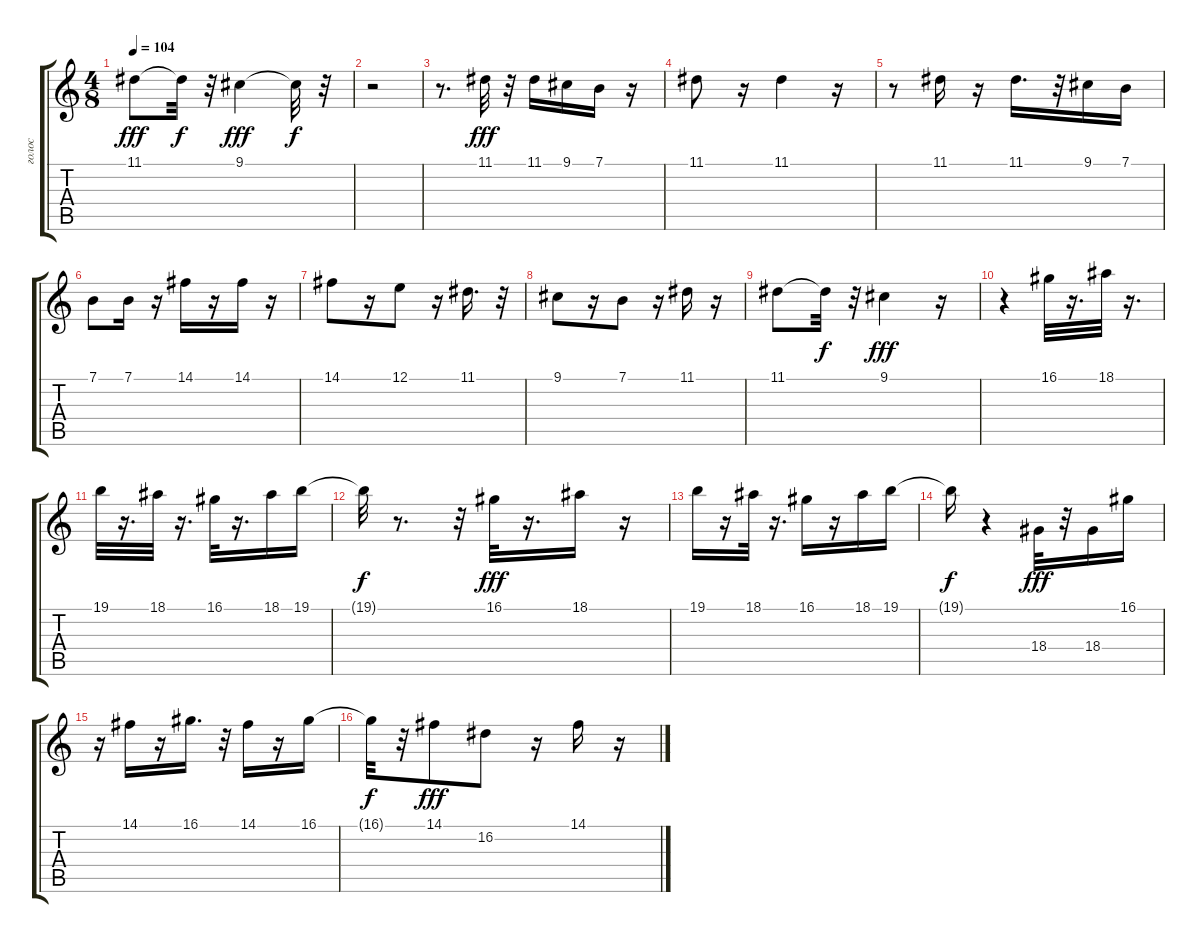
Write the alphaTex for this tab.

\track ("голос" "голос") {instrument fx5brightness}
\staff {score tabs}
\tuning (E4 B3 G3 D3 A2 E2) {hide}
\ts (4 8)
\tempo 104
\clef g2
\ks c
11.1.8{dy fff} 11.1{t}.32{dy f} r.32 9.1.4{dy fff} 9.1{t}.32{dy f} r.32 |
r.2 |
r.8{d} 11.1.32{dy fff} r.32 11.1.16 9.1.16 7.1.16 r.16 |
11.1.8 r.16 11.1.4 r.16 |
r.8 11.1.16 r.16 11.1.16{d} r.32 9.1.16 7.1.16 |
7.1.8 7.1.16 r.16 14.1.16 r.16 14.1.16 r.16 |
14.1.8 r.16 12.1.8 r.16 11.1.16{d} r.32 |
9.1.8 r.16 7.1.8 r.16 11.1.16 r.16 |
11.1.8 11.1{t}.32{dy f} r.32 9.1.4{dy fff} r.16 |
r.4 16.1.32 r.16{d} 18.1.32 r.16{d} |
19.1.32 r.16{d} 18.1.32 r.16{d} 16.1.32 r.16{d} 18.1.16 19.1.16 |
19.1{t}.32{dy f} r.8{d} r.32 16.1.32{dy fff} r.16{d} 18.1.16 r.16 |
19.1.16 r.16 18.1.32 r.16{d} 16.1.16 r.16 18.1.16 19.1.16 |
19.1{t}.16{dy f} r.4 18.4.32{dy fff} r.32 18.4.16 16.1.16 |
r.16 14.1.16 r.16 16.1.16{d} r.32 14.1.16 r.16 16.1.16 |
16.1{t}.32{dy f} r.32 14.1.8{dy fff} 16.2.8 r.16 14.1.16 r.16
